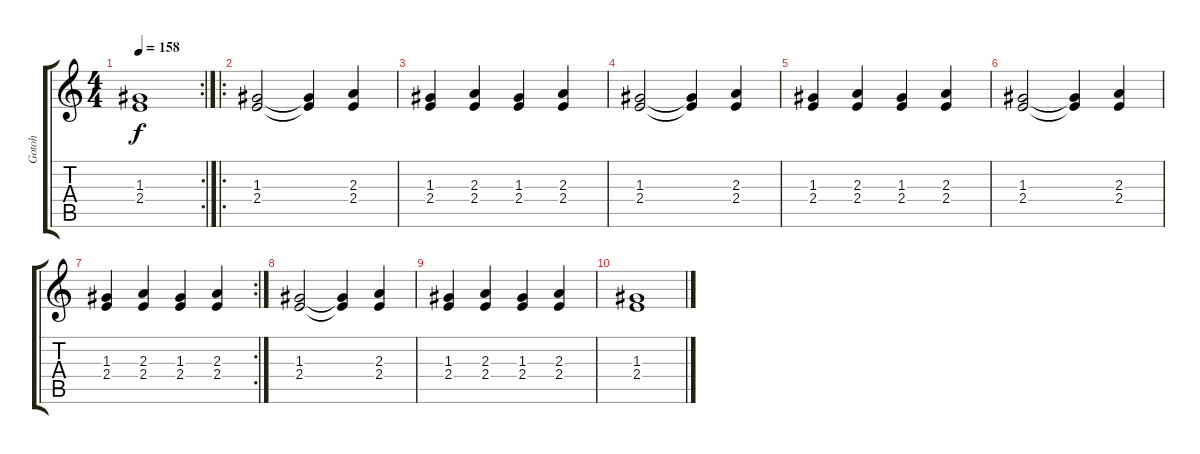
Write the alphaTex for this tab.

\track ("Gotoh" "Gotoh") {instrument overdrivenguitar}
\staff {score tabs}
\tuning (E4 B3 G3 D3 A2 E2) {hide}
\rc 2
\ts (4 4)
\tempo 158
\clef g2
\ks c
(1.3{t} 2.4{t}).1{dy f} |
\ro
(1.3 2.4).2 (1.3{t} 2.4{t}).4 (2.3 2.4).4 |
(1.3 2.4).4 (2.3 2.4).4 (1.3 2.4).4 (2.3 2.4).4 |
(1.3 2.4).2 (1.3{t} 2.4{t}).4 (2.3 2.4).4 |
(1.3 2.4).4 (2.3 2.4).4 (1.3 2.4).4 (2.3 2.4).4 |
(1.3 2.4).2 (1.3{t} 2.4{t}).4 (2.3 2.4).4 |
\rc 2
(1.3 2.4).4 (2.3 2.4).4 (1.3 2.4).4 (2.3 2.4).4 |
(1.3 2.4).2 (1.3{t} 2.4{t}).4 (2.3 2.4).4 |
(1.3 2.4).4 (2.3 2.4).4 (1.3 2.4).4 (2.3 2.4).4 |
(1.3 2.4).1
